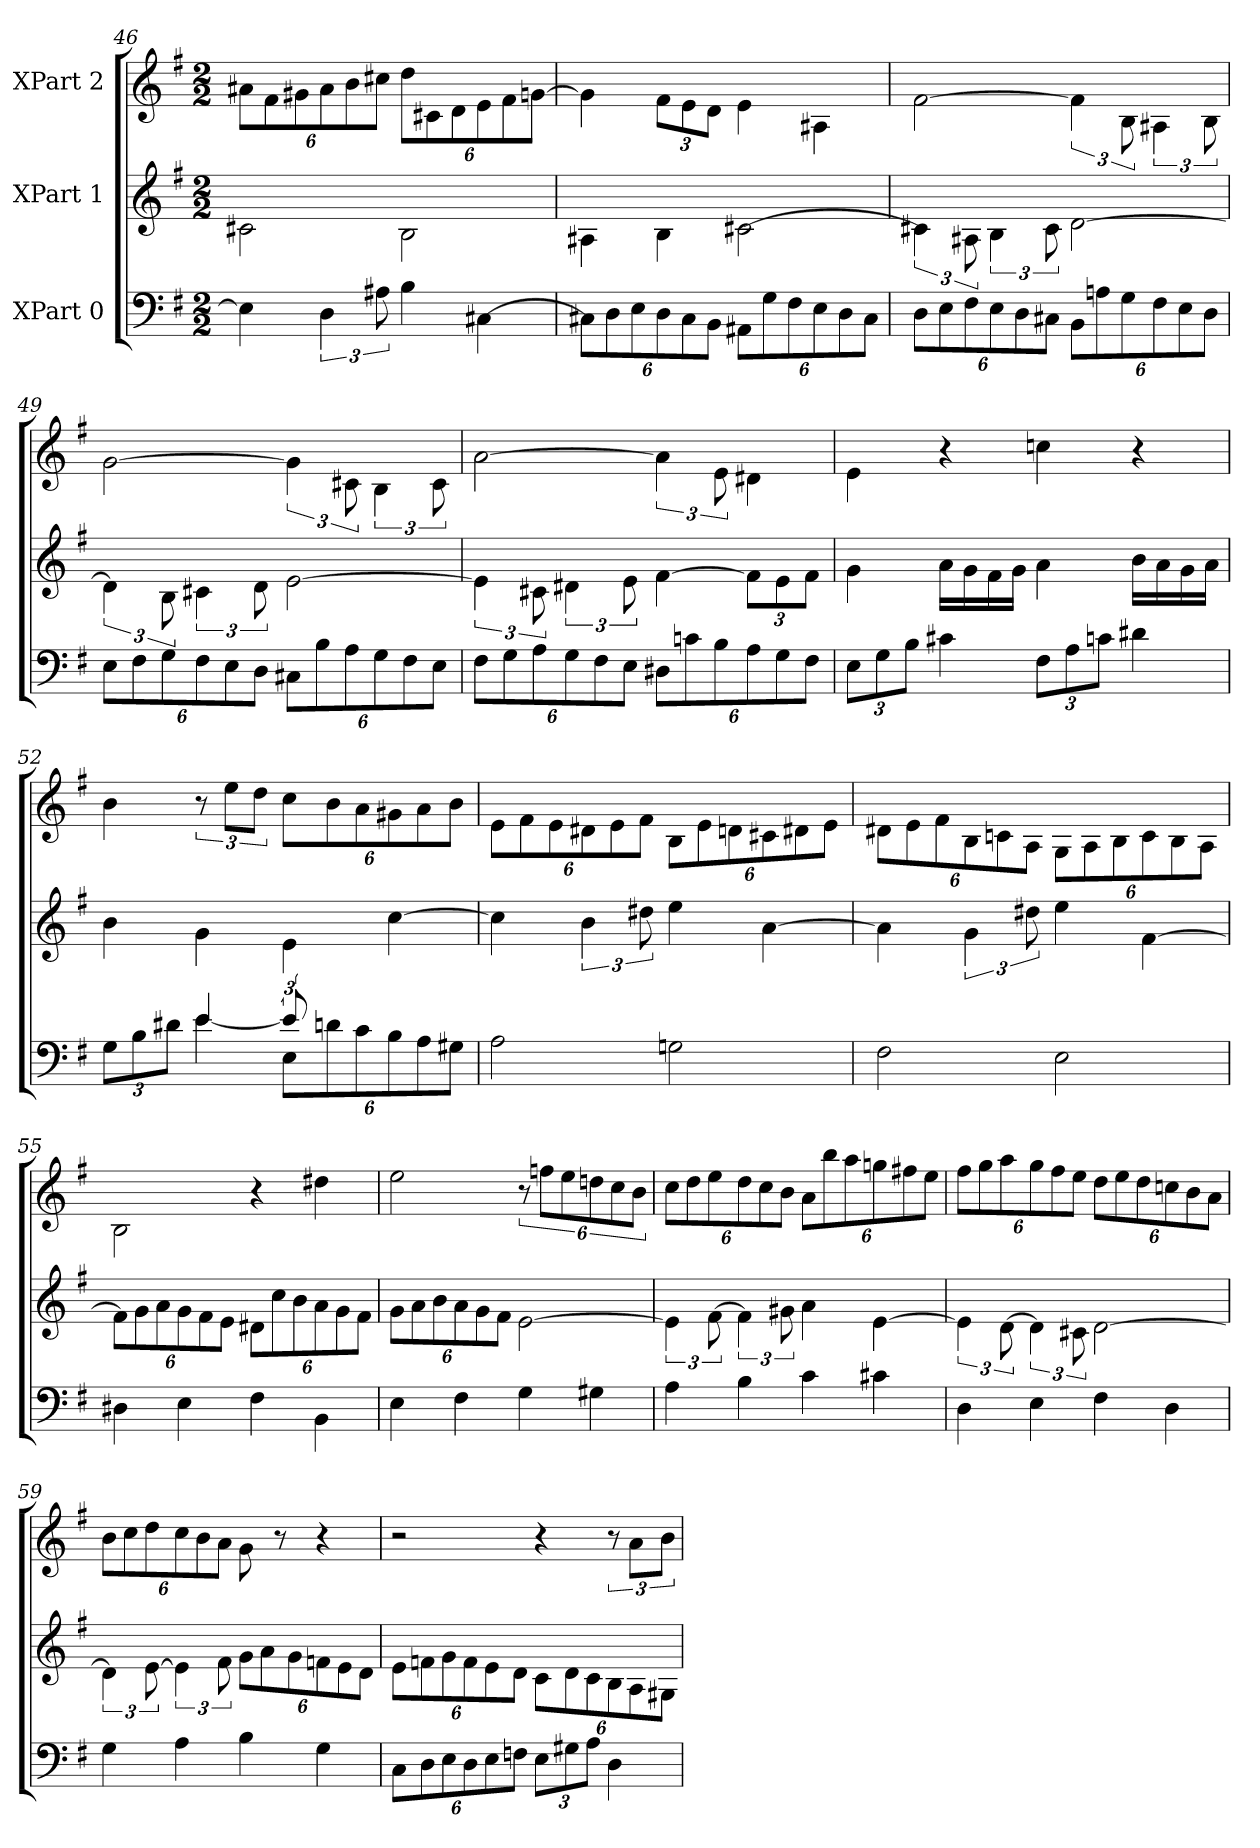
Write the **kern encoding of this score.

**kern	**kern	**kern
*part3	*part2	*part1
*staff3	*staff2	*staff1
*I"XPart 0	*I"XPart 1	*I"XPart 2
*clefF4	*clefG2	*clefG2
*k[f#]	*k[f#]	*k[f#]
*M2/2	*M2/2	*M2/2
=46	=46	=46
4E\]	2c#X\	12a#X\L
.	.	12f#\
.	.	12g#X\
6D\	.	12a#\
.	.	12b\
12A#X\	.	12cc#X\J
4B\	2B\	12dd\L
.	.	12c#\
.	.	12d\
[4C#X\	.	12e\
.	.	12f#\
.	.	[12gn\J
=47	=47	=47
12C#X\L]	4A#X\	4g\]
12D\	.	.
12E\	.	.
12D\	4B\	12f#\L
12C#\	.	12e\
12BB\J	.	12d\J
12AA#X\L	[2c#X\	4e\
12G\	.	.
12F#\	.	.
12E\	.	4A#X\
12D\	.	.
12C#\J	.	.
=48	=48	=48
12D\L	6c#X\]	[2f#\
12E\	.	.
12F#\	12A#X\	.
12E\	6B\	.
12D\	.	.
12C#X\J	12c#\	.
12BB\L	[2d\	6f#\]
12An\	.	.
12G\	.	12B\
12F#\	.	6A#X\
12E\	.	.
12D\J	.	12B\
=49	=49	=49
12E\L	6d\]	[2g\
12F#\	.	.
12G\	12B\	.
12F#\	6c#X\	.
12E\	.	.
12D\J	12d\	.
12C#X\L	[2e\	6g\]
12B\	.	.
12A\	.	12c#X\
12G\	.	6B\
12F#\	.	.
12E\J	.	12c#\
=50	=50	=50
12F#\L	6e\]	[2a\
12G\	.	.
12A\	12c#X\	.
12G\	6d#X\	.
12F#\	.	.
12E\J	12e\	.
12D#X\L	[4f#\	6a\]
12cn\	.	.
12B\	.	12e\
12A\	12f#\L]	4d#X\
12G\	12e\	.
12F#\J	12f#\J	.
=51	=51	=51
12E\L	4g\	4e\
12G\	.	.
12B\J	.	.
4c#X\	16a\L	4r
.	16g\	.
.	16f#\	.
.	16g\J	.
12F#\L	4a\	4ccn\
12A\	.	.
12cn\J	.	.
4d#X\	16b\L	4r
.	16a\	.
.	16g\	.
.	16a\J	.
=52	=52	=52
*^	*	*
12G\L	4ryy	4b\	4b\
12B\	.	.	.
12d#X\J	.	.	.
4e\	[4e/	4g\	12r
.	.	.	12ee\L
.	.	.	12dd\J
12E\L	12e/]	4e\	12cc\L
12dn\	12%5ryy	.	12b\
12c\	.	.	12a\
12B\	.	[4cc\	12g#X\
12A\	.	.	12a\
12G#X\J	.	.	12b\J
*v	*v	*	*
=53	=53	=53
2A\	4cc\]	12e\L
.	.	12f#\
.	.	12e\
.	6b\	12d#X\
.	.	12e\
.	12dd#X\	12f#\J
2Gn\	4ee\	12B\L
.	.	12e\
.	.	12dn\
.	[4a\	12c#X\
.	.	12d#X\
.	.	12e\J
=54	=54	=54
2F#\	4a\]	12d#X\L
.	.	12e\
.	.	12f#\
.	6g\	12B\
.	.	12cn\
.	12dd#X\	12A\J
2E\	4ee\	12G\L
.	.	12A\
.	.	12B\
.	[4f#\	12c\
.	.	12B\
.	.	12A\J
=55	=55	=55
4D#X\	12f#\L]	2B\
.	12g\	.
.	12a\	.
4E\	12g\	.
.	12f#\	.
.	12e\J	.
4F#\	12d#X\L	4r
.	12cc\	.
.	12b\	.
4BB\	12a\	4dd#X\
.	12g\	.
.	12f#\J	.
=56	=56	=56
4E\	12g\L	2ee\
.	12a\	.
.	12b\	.
4F#\	12a\	.
.	12g\	.
.	12f#\J	.
4G\	[2e\	12r
.	.	12ffn\L
.	.	12ee\
4G#X\	.	12ddn\
.	.	12cc\
.	.	12b\J
=57	=57	=57
4A\	6e\]	12cc\L
.	.	12dd\
.	[12f#\	12ee\
4B\	6f#\]	12dd\
.	.	12cc\
.	12g#X\	12b\J
4c\	4a\	12a\L
.	.	12bb\
.	.	12aa\
4c#X\	[4e\	12ggn\
.	.	12ff#X\
.	.	12ee\J
=58	=58	=58
4D\	6e\]	12ff#\L
.	.	12gg\
.	[12d\	12aa\
4E\	6d\]	12gg\
.	.	12ff#\
.	12c#X\	12ee\J
4F#\	[2d\	12dd\L
.	.	12ee\
.	.	12dd\
4D\	.	12ccn\
.	.	12b\
.	.	12a\J
=59	=59	=59
4G\	6d\]	12b\L
.	.	12cc\
.	[12e\	12dd\
4A\	6e\]	12cc\
.	.	12b\
.	12f#\	12a\J
4B\	12g\L	8g\
.	12a\	.
.	.	8r
.	12g\	.
4G\	12fn\	4r
.	12e\	.
.	12d\J	.
=60	=60	=60
12C\L	12e\L	2r
12D\	12fn\	.
12E\	12g\	.
12D\	12f\	.
12E\	12e\	.
12Fn\J	12d\J	.
12E\L	12c\L	4r
12G#X\	12d\	.
12A\J	12c\	.
4D\	12B\	12r
.	12A\	12a\L
.	12G#X\J	12b\J
=	=	=
*-	*-	*-
